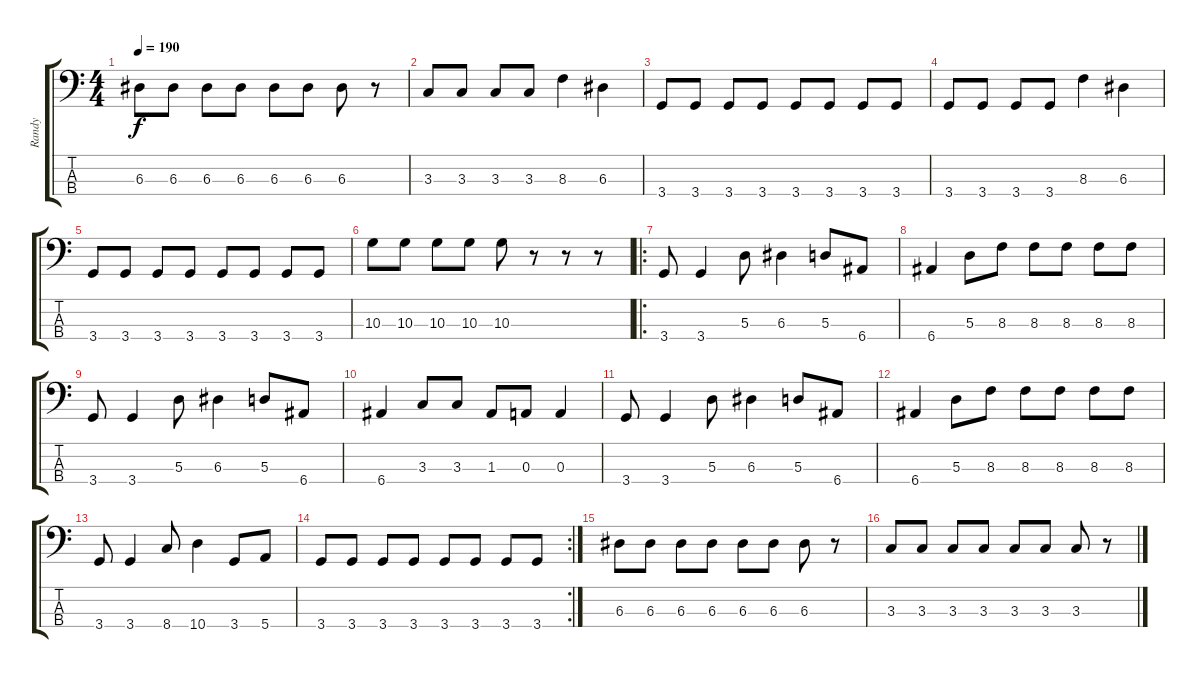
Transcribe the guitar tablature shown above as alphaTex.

\track ("Randy" "Randy") {instrument electricbasspick}
\staff {score tabs}
\tuning (G2 D2 A1 E1) {hide}
\ts (4 4)
\tempo 190
\clef f4
\ks c
6.3.8{dy f} 6.3.8 6.3.8 6.3.8 6.3.8 6.3.8 6.3.8 r.8 |
3.3.8 3.3.8 3.3.8 3.3.8 8.3.4 6.3.4 |
3.4.8 3.4.8 3.4.8 3.4.8 3.4.8 3.4.8 3.4.8 3.4.8 |
3.4.8 3.4.8 3.4.8 3.4.8 8.3.4 6.3.4 |
3.4.8 3.4.8 3.4.8 3.4.8 3.4.8 3.4.8 3.4.8 3.4.8 |
10.3.8 10.3.8 10.3.8 10.3.8 10.3.8 r.8 r.8 r.8 |
\ro
3.4.8 3.4.4 5.3.8 6.3.4 5.3.8 6.4.8 |
6.4.4 5.3.8 8.3.8 8.3.8 8.3.8 8.3.8 8.3.8 |
3.4.8 3.4.4 5.3.8 6.3.4 5.3.8 6.4.8 |
6.4.4 3.3.8 3.3.8 1.3.8 0.3.8 0.3.4 |
3.4.8 3.4.4 5.3.8 6.3.4 5.3.8 6.4.8 |
6.4.4 5.3.8 8.3.8 8.3.8 8.3.8 8.3.8 8.3.8 |
3.4.8 3.4.4 8.4.8 10.4.4 3.4.8 5.4.8 |
\rc 2
3.4.8 3.4.8 3.4.8 3.4.8 3.4.8 3.4.8 3.4.8 3.4.8 |
6.3.8 6.3.8 6.3.8 6.3.8 6.3.8 6.3.8 6.3.8 r.8 |
3.3.8 3.3.8 3.3.8 3.3.8 3.3.8 3.3.8 3.3.8 r.8
